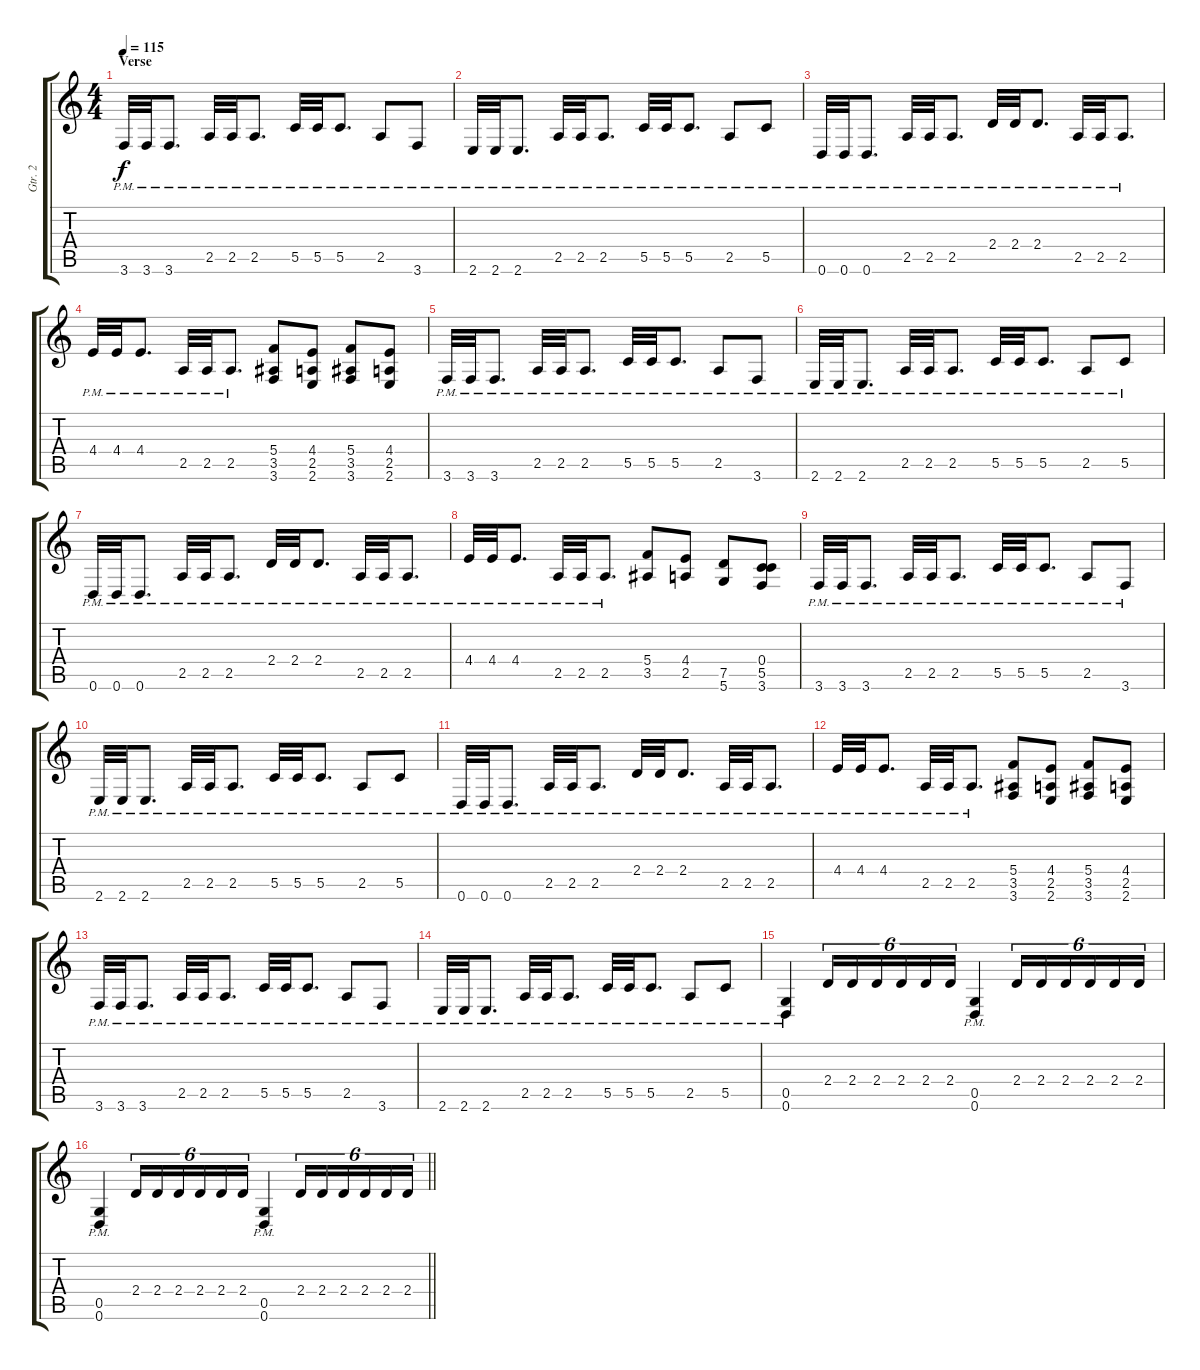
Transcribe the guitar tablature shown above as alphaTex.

\track ("Gtr. 2" "Gtr. 2") {instrument distortionguitar}
\staff {score tabs}
\tuning (D4 A3 F3 C3 G2 D2) {hide}
\ts (4 4)
\section ("" "Verse")
\tempo 115
\clef g2
\ks c
3.6{pm}.32{dy f} 3.6{pm}.32 3.6{pm}.8{d} 2.5{pm}.32 2.5{pm}.32 2.5{pm}.8{d} 5.5{pm}.32 5.5{pm}.32 5.5{pm}.8{d} 2.5{pm}.8 3.6{pm}.8 |
2.6{pm}.32 2.6{pm}.32 2.6{pm}.8{d} 2.5{pm}.32 2.5{pm}.32 2.5{pm}.8{d} 5.5{pm}.32 5.5{pm}.32 5.5{pm}.8{d} 2.5{pm}.8 5.5{pm}.8 |
0.6{pm}.32 0.6{pm}.32 0.6{pm}.8{d} 2.5{pm}.32 2.5{pm}.32 2.5{pm}.8{d} 2.4{pm}.32 2.4{pm}.32 2.4{pm}.8{d} 2.5{pm}.32 2.5{pm}.32 2.5{pm}.8{d} |
4.4{pm}.32 4.4{pm}.32 4.4{pm}.8{d} 2.5{pm}.32 2.5{pm}.32 2.5{pm}.8{d} (5.4 3.5 3.6).8 (4.4 2.5 2.6).8 (5.4 3.5 3.6).8 (4.4 2.5 2.6).8 |
3.6{pm}.32 3.6{pm}.32 3.6{pm}.8{d} 2.5{pm}.32 2.5{pm}.32 2.5{pm}.8{d} 5.5{pm}.32 5.5{pm}.32 5.5{pm}.8{d} 2.5{pm}.8 3.6{pm}.8 |
2.6{pm}.32 2.6{pm}.32 2.6{pm}.8{d} 2.5{pm}.32 2.5{pm}.32 2.5{pm}.8{d} 5.5{pm}.32 5.5{pm}.32 5.5{pm}.8{d} 2.5{pm}.8 5.5{pm}.8 |
0.6{pm}.32 0.6{pm}.32 0.6{pm}.8{d} 2.5{pm}.32 2.5{pm}.32 2.5{pm}.8{d} 2.4{pm}.32 2.4{pm}.32 2.4{pm}.8{d} 2.5{pm}.32 2.5{pm}.32 2.5{pm}.8{d} |
4.4{pm}.32 4.4{pm}.32 4.4{pm}.8{d} 2.5{pm}.32 2.5{pm}.32 2.5{pm}.8{d} (5.4 3.5).8 (4.4 2.5).8 (7.5 5.6).8 (0.4 5.5 3.6).8 |
3.6{pm}.32 3.6{pm}.32 3.6{pm}.8{d} 2.5{pm}.32 2.5{pm}.32 2.5{pm}.8{d} 5.5{pm}.32 5.5{pm}.32 5.5{pm}.8{d} 2.5{pm}.8 3.6{pm}.8 |
2.6{pm}.32 2.6{pm}.32 2.6{pm}.8{d} 2.5{pm}.32 2.5{pm}.32 2.5{pm}.8{d} 5.5{pm}.32 5.5{pm}.32 5.5{pm}.8{d} 2.5{pm}.8 5.5{pm}.8 |
0.6{pm}.32 0.6{pm}.32 0.6{pm}.8{d} 2.5{pm}.32 2.5{pm}.32 2.5{pm}.8{d} 2.4{pm}.32 2.4{pm}.32 2.4{pm}.8{d} 2.5{pm}.32 2.5{pm}.32 2.5{pm}.8{d} |
4.4{pm}.32 4.4{pm}.32 4.4{pm}.8{d} 2.5{pm}.32 2.5{pm}.32 2.5{pm}.8{d} (5.4 3.5 3.6).8 (4.4 2.5 2.6).8 (5.4 3.5 3.6).8 (4.4 2.5 2.6).8 |
3.6{pm}.32 3.6{pm}.32 3.6{pm}.8{d} 2.5{pm}.32 2.5{pm}.32 2.5{pm}.8{d} 5.5{pm}.32 5.5{pm}.32 5.5{pm}.8{d} 2.5{pm}.8 3.6{pm}.8 |
2.6{pm}.32 2.6{pm}.32 2.6{pm}.8{d} 2.5{pm}.32 2.5{pm}.32 2.5{pm}.8{d} 5.5{pm}.32 5.5{pm}.32 5.5{pm}.8{d} 2.5{pm}.8 5.5{pm}.8 |
(0.5{pm} 0.6{pm}).4 2.4.16{tu (6 4)} 2.4.16{tu (6 4)} 2.4.16{tu (6 4)} 2.4.16{tu (6 4)} 2.4.16{tu (6 4)} 2.4.16{tu (6 4)} (0.5{pm} 0.6{pm}).4 2.4.16{tu (6 4)} 2.4.16{tu (6 4)} 2.4.16{tu (6 4)} 2.4.16{tu (6 4)} 2.4.16{tu (6 4)} 2.4.16{tu (6 4)} |
\barLineRight lightlight
(0.5{pm} 0.6{pm}).4 2.4.16{tu (6 4)} 2.4.16{tu (6 4)} 2.4.16{tu (6 4)} 2.4.16{tu (6 4)} 2.4.16{tu (6 4)} 2.4.16{tu (6 4)} (0.5{pm} 0.6{pm}).4 2.4.16{tu (6 4)} 2.4.16{tu (6 4)} 2.4.16{tu (6 4)} 2.4.16{tu (6 4)} 2.4.16{tu (6 4)} 2.4.16{tu (6 4)}
